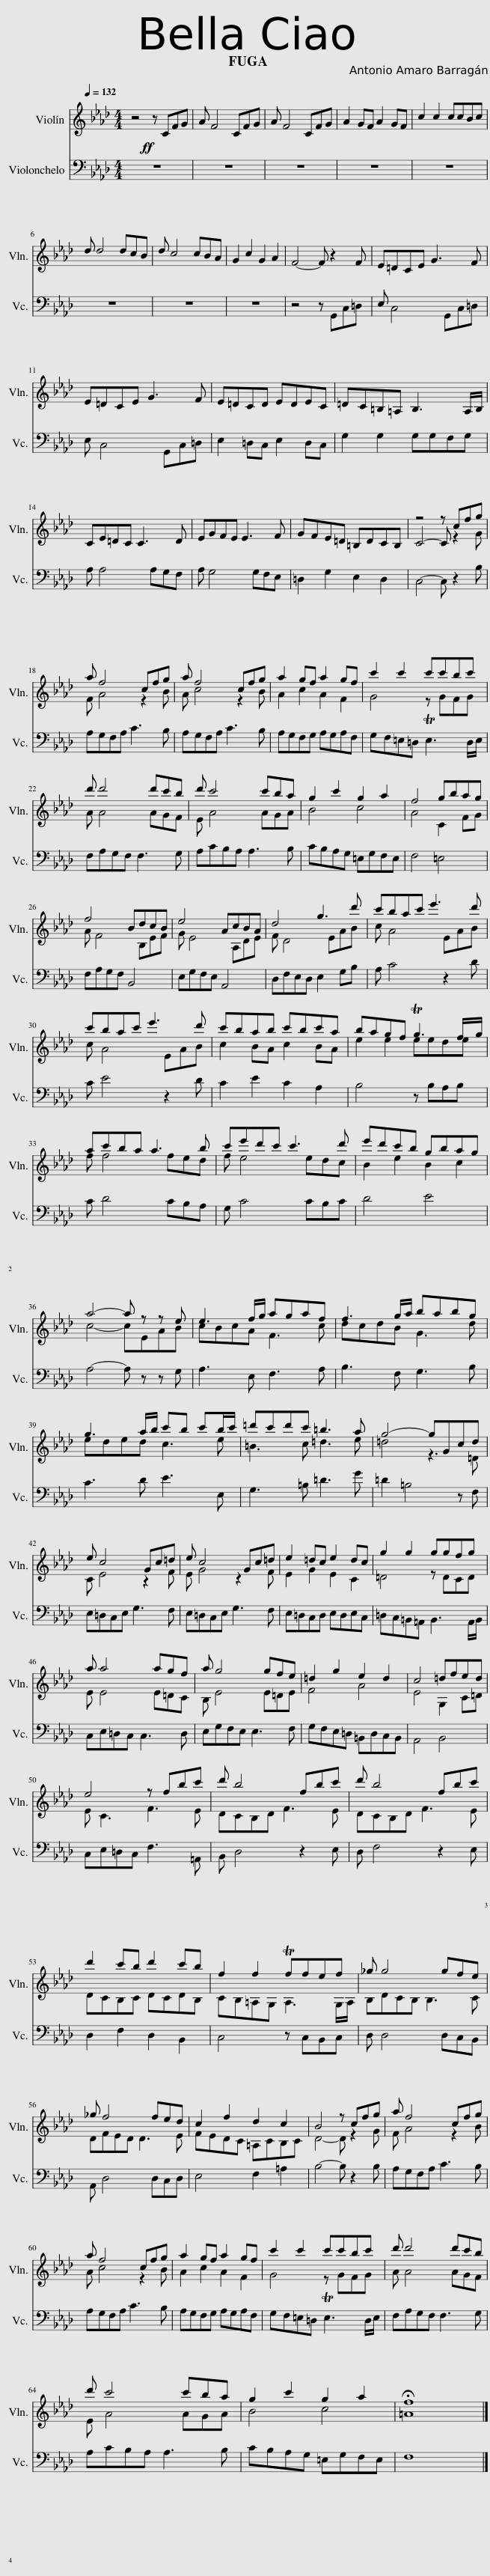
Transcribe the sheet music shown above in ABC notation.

X:1
%%score ( 1 2 ) 3
L:1/8
Q:1/4=132
M:4/4
I:linebreak $
K:Ab
V:1 treble
V:2 treble
V:3 bass
V:1
 z4 z CFG | A F4 CFG | A F4 CFG | A2 GF A2 GF | c2 c2 ccBc |$ %5
 d d4 dcB | d c4 cBA | G2 c2 G2 A2 | F4- F z2 F | E=DCE G3 F |$ %10
 E=DCE G3 F | E=DCD EDEC | =DC=B,=A, B,3 A,/B,/ |$ CE=DC C3 D | EGFE E3 F | %15
 GFE=D =B,DCB, | z4 z cfg |$ a f4 cfg | a f4 cfg | a2 gf a2 gf | %20
 c'2 c'2 c'c'bc' |$ d' d'4 d'c'b | d' c'4 c'ba | g2 c'2 g2 a2 | f4 gbag |$ %25
 f4 BdcB | e4 AcBA | d4 g3 d' | c'bac' e'3 d' |$ c'bac' e'3 d' | %30
 c'bab c'bc'a | bagf Tg3 f/g/ |$ ac'ba a3 b | c'e'd'c' c'3 d' | e'd'c'b gbag |$ %35
 a4- a z z e | e3 f/g/ agaf | f3 g/a/ babg |$ g3 a/b/ c'b c'b/c'/ | =d'c'd'c' =b3 a | %40
 g4- gGc=d |$ e c4 Gc=d | e c4 Gc=d | e2 =dc e2 dc | g2 g2 ggfg |$ %45
 a a4 agf | a g4 gfe | =d2 g2 e2 d2 | c4 =dfed |$ e4 z fbc' | %50
 d' b4 fbc' | d' b4 fbc' |$ d'2 c'b d'2 c'b | f2 f2 ffef | _g g4 gfe |$ %55
 _g f4 fed | c2 f2 d2 c2 | B4 z cfg | a f4 cfg |$ a f4 cfg | %60
 a2 gf a2 gf | c'2 c'2 c'c'bc' | d' d'4 d'c'b |$ d' c'4 c'ba | g2 c'2 g2 a2 | %65
 !fermata!f8 |] %66
V:2
 x8 | x8 | x8 | x8 | x8 |$ %5
 x8 | x8 | x8 | x8 | x8 |$ %10
 x8 | x8 | x8 |$ x8 | x8 | %15
 x8 | C4- C z2 G |$ F A4 z2 B | A c4 z2 B | A2 c2 A2 F2 | %20
 G4 z GFG |$ A A4 AGF | E A4 AGA | B4 c4 | A4 C2 FG |$ %25
 A F4 B,EF | G E4 A,DE | F D4 EAB | c A4 EAB |$ c A4 EAB | %30
 c2 BA c2 BA | e2 e2 eede |$ f f4 fed | f e4 edc | B2 e2 B2 c2 |$ %35
 c4- cEAB | cBcA F3 c | dcdB G3 d |$ eded c3 e | =B3 c =d3 e | %40
 =d4 z3 =D |$ C E4 z2 F | E G4 z2 F | E2 G2 E2 C2 | =D4 z DCD |$ %45
 E E4 E=DC | B, E4 E=DE | F4 A4 | E4 G,2 C=D |$ E C3 F3 E | %50
 DCB,D F3 E | DCB,D F3 E |$ DCB,C DCDB, | CB,=A,G, TA,3 G,/A,/ | B,DCB, B,3 C |$ %55
 DFED D3 E | FEDC =A,CB,C | D4- D z2 G | F A4 z2 B |$ A c4 z2 B | %60
 A2 c2 A2 F2 | G4 z GFG | A A4 AGF |$ E A4 AGA | B4 c4 | %65
 =A8 |] %66
V:3
!ff! z8 | z8 | z8 | z8 | z8 |$ %5
 z8 | z8 | z8 | z4 z G,,C,=D, | E, C,4 G,,C,=D, |$ %10
 E, C,4 G,,C,=D, | E,2 =D,C, E,2 D,C, | G,2 G,2 G,G,F,G, |$ A, A,4 A,G,F, | A, G,4 G,F,E, | %15
 =D,2 G,2 E,2 D,2 | C,4- C, z2 B, |$ A,G,F,A, C3 B, | A,G,F,A, C3 B, | A,G,F,G, A,G,A,F, | %20
 G,F,=E,=D, TE,3 D,/E,/ |$ F,A,G,F, F,3 G, | A,CB,A, A,3 B, | CB,A,G, =E,G,F,E, | F,4 =E,4 |$ %25
 F,A,G,F, B,,4 | E,G,F,E, A,,4 | D,F,E,D, E,2 G,B, | A, C4 z2 D |$ C E4 z2 D | %30
 C2 E2 C2 A,2 | B,4 z B,A,B, |$ C D4 CB,A, | G, C4 CB,C | D4 E4 |$ %35
 A,4- A, z z G, | A,3 E, F,3 A, | B,3 F, G,3 B, |$ C3 D E3 E, | G,3 =B, =D3 G | %40
 =D2 =B,4 z F, |$ E,=D,C,E, G,3 F, | E,=D,C,E, G,3 F, | E,=D,C,D, E,D,E,C, | =D,C,=B,,=A,, B,,3 A,,/B,,/ |$ %45
 C,E,=D,C, C,3 D, | E,G,F,E, E,3 F, | G,F,E,=D, =B,,D,C,B,, | A,,4 B,,4 |$ C,E,=D,C, F,3 =A,, | %50
 B,, D,4 z2 E, | D, F,4 z2 E, |$ D,2 F,2 D,2 B,,2 | C,4 z C,B,,C, | D, D,4 D,C,B,, |$ %55
 A,, D,4 D,C,D, | E,4 F,2 =A,2 | B,4- B, z2 B, | A,G,F,A, C3 B, |$ A,G,F,A, C3 B, | %60
 A,G,F,G, A,G,A,F, | G,F,=E,=D, TE,3 D,/E,/ | F,A,G,F, F,3 G, |$ A,CB,A, A,3 B, | CB,A,G, =E,G,F,E, | %65
 F,8 |] %66
